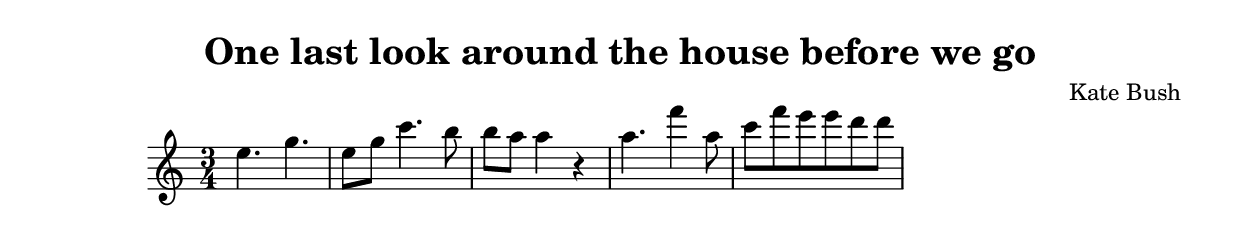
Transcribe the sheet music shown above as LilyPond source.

\header {
  title = "One last look around the house before we go"
  composer = "Kate Bush"
}

\score {
 \relative c''  { \time 3/4  
    e4. g4. e8 g c4.  b8 b8 a8 a4 r a4. f'4 a,8 c f e e d d 
  }

  \layout {}
  \midi {}
}